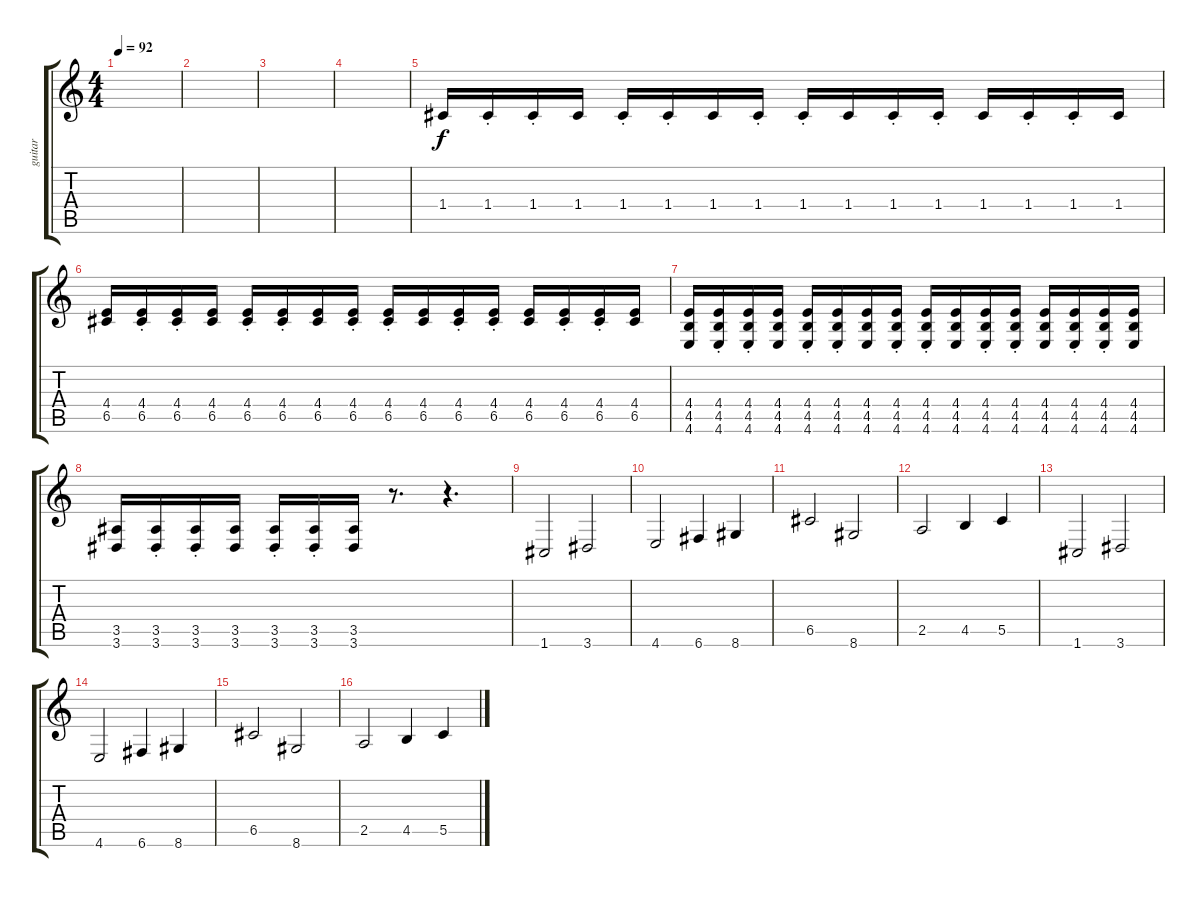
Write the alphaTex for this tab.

\track ("guitar" "guitar") {instrument overdrivenguitar}
\staff {score tabs}
\tuning (D4 A3 F3 C3 G2 C2) {hide}
\ts (4 4)
\tempo 92
\clef g2
\ks c
|
|
|
|
1.4.16{volume 16} 1.4{st}.16 1.4{st}.16 1.4.16 1.4{st}.16 1.4{st}.16 1.4.16 1.4{st}.16 1.4{st}.16 1.4.16 1.4{st}.16 1.4{st}.16 1.4.16 1.4{st}.16 1.4{st}.16 1.4.16 |
(4.4 6.5).16 (4.4{st} 6.5{st}).16 (4.4{st} 6.5{st}).16 (4.4 6.5).16 (4.4{st} 6.5{st}).16 (4.4{st} 6.5{st}).16 (4.4 6.5).16 (4.4{st} 6.5{st}).16 (4.4{st} 6.5{st}).16 (4.4 6.5).16 (4.4{st} 6.5{st}).16 (4.4{st} 6.5{st}).16 (4.4 6.5).16 (4.4{st} 6.5{st}).16 (4.4{st} 6.5{st}).16 (4.4 6.5).16 |
(4.4 4.5 4.6).16 (4.4{st} 4.5{st} 4.6{st}).16 (4.4{st} 4.5{st} 4.6{st}).16 (4.4 4.5 4.6).16 (4.4{st} 4.5{st} 4.6{st}).16 (4.4{st} 4.5{st} 4.6{st}).16 (4.4 4.5 4.6).16 (4.4{st} 4.5{st} 4.6{st}).16 (4.4{st} 4.5{st} 4.6{st}).16 (4.4 4.5 4.6).16 (4.4{st} 4.5{st} 4.6{st}).16 (4.4{st} 4.5{st} 4.6{st}).16 (4.4 4.5 4.6).16 (4.4{st} 4.5{st} 4.6{st}).16 (4.4{st} 4.5{st} 4.6{st}).16 (4.4 4.5 4.6).16 |
(3.5 3.6).16 (3.5{st} 3.6{st}).16 (3.5{st} 3.6{st}).16 (3.5 3.6).16 (3.5{st} 3.6{st}).16 (3.5{st} 3.6{st}).16 (3.5 3.6).16 r.8{d} r.4{d} |
1.6.2{volume 14} 3.6.2 |
4.6.2 6.6.4 8.6.4 |
6.5.2 8.6.2 |
2.5.2 4.5.4 5.5.4 |
1.6.2 3.6.2 |
4.6.2 6.6.4 8.6.4 |
6.5.2 8.6.2 |
2.5.2 4.5.4 5.5.4
